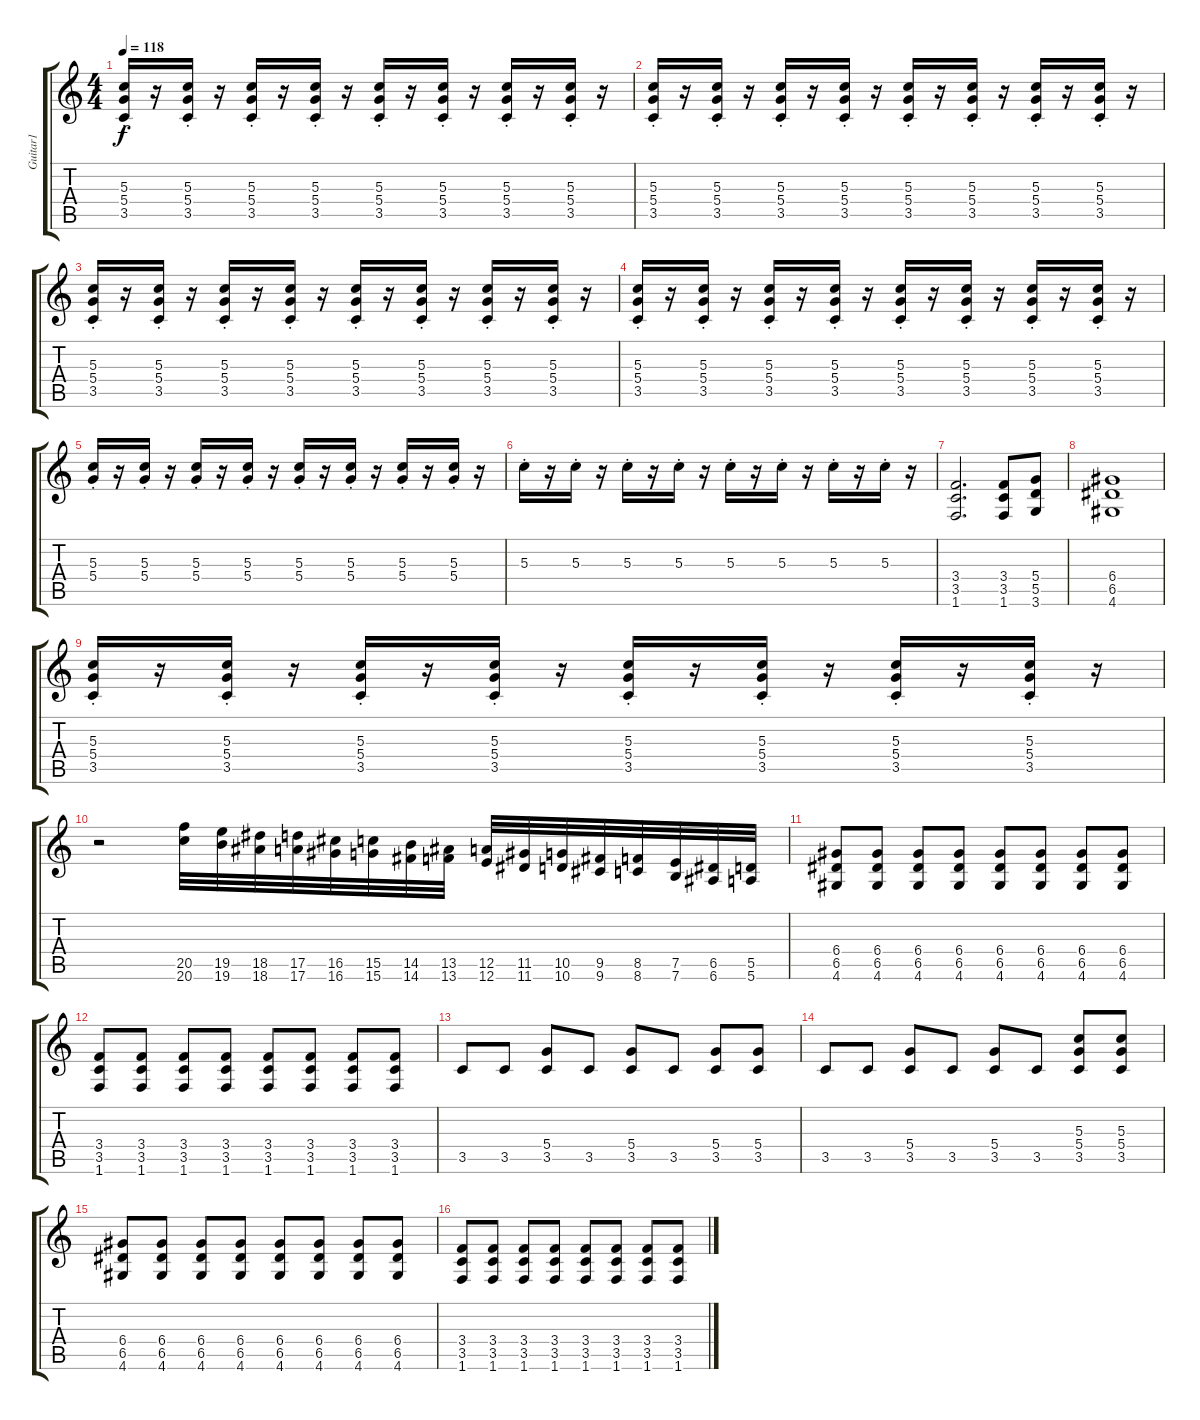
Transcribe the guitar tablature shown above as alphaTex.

\track ("Guitar1" "Guitar1") {instrument overdrivenguitar}
\staff {score tabs}
\tuning (E4 B3 G3 D3 A2 E2) {hide}
\ts (4 4)
\tempo 118
\clef g2
\ks c
(5.3{st} 5.4{st} 3.5{st}).16{dy f} r.16 (5.3{st} 5.4{st} 3.5{st}).16 r.16 (5.3{st} 5.4{st} 3.5{st}).16 r.16 (5.3{st} 5.4{st} 3.5{st}).16 r.16 (5.3{st} 5.4{st} 3.5{st}).16 r.16 (5.3{st} 5.4{st} 3.5{st}).16 r.16 (5.3{st} 5.4{st} 3.5{st}).16 r.16 (5.3{st} 5.4{st} 3.5{st}).16 r.16 |
(5.3{st} 5.4{st} 3.5{st}).16 r.16 (5.3{st} 5.4{st} 3.5{st}).16 r.16 (5.3{st} 5.4{st} 3.5{st}).16 r.16 (5.3{st} 5.4{st} 3.5{st}).16 r.16 (5.3{st} 5.4{st} 3.5{st}).16 r.16 (5.3{st} 5.4{st} 3.5{st}).16 r.16 (5.3{st} 5.4{st} 3.5{st}).16 r.16 (5.3{st} 5.4{st} 3.5{st}).16 r.16 |
(5.3{st} 5.4{st} 3.5{st}).16 r.16 (5.3{st} 5.4{st} 3.5{st}).16 r.16 (5.3{st} 5.4{st} 3.5{st}).16 r.16 (5.3{st} 5.4{st} 3.5{st}).16 r.16 (5.3{st} 5.4{st} 3.5{st}).16 r.16 (5.3{st} 5.4{st} 3.5{st}).16 r.16 (5.3{st} 5.4{st} 3.5{st}).16 r.16 (5.3{st} 5.4{st} 3.5{st}).16 r.16 |
(5.3{st} 5.4{st} 3.5{st}).16 r.16 (5.3{st} 5.4{st} 3.5{st}).16 r.16 (5.3{st} 5.4{st} 3.5{st}).16 r.16 (5.3{st} 5.4{st} 3.5{st}).16 r.16 (5.3{st} 5.4{st} 3.5{st}).16 r.16 (5.3{st} 5.4{st} 3.5{st}).16 r.16 (5.3{st} 5.4{st} 3.5{st}).16 r.16 (5.3{st} 5.4{st} 3.5{st}).16 r.16 |
(5.3{st} 5.4{st}).16 r.16 (5.3{st} 5.4{st}).16 r.16 (5.3{st} 5.4{st}).16 r.16 (5.3{st} 5.4{st}).16 r.16 (5.3{st} 5.4{st}).16 r.16 (5.3{st} 5.4{st}).16 r.16 (5.3{st} 5.4{st}).16 r.16 (5.3{st} 5.4{st}).16 r.16 |
5.3{st}.16 r.16 5.3{st}.16 r.16 5.3{st}.16 r.16 5.3{st}.16 r.16 5.3{st}.16 r.16 5.3{st}.16 r.16 5.3{st}.16 r.16 5.3{st}.16 r.16 |
(3.4 3.5 1.6).2{d} (3.4 3.5 1.6).8 (5.4 5.5 3.6).8 |
(6.4 6.5 4.6).1 |
(5.3{st} 5.4{st} 3.5{st}).16 r.16 (5.3{st} 5.4{st} 3.5{st}).16 r.16 (5.3{st} 5.4{st} 3.5{st}).16 r.16 (5.3{st} 5.4{st} 3.5{st}).16 r.16 (5.3{st} 5.4{st} 3.5{st}).16 r.16 (5.3{st} 5.4{st} 3.5{st}).16 r.16 (5.3{st} 5.4{st} 3.5{st}).16 r.16 (5.3{st} 5.4{st} 3.5{st}).16 r.16 |
r.2 (20.5 20.6).32 (19.5 19.6).32 (18.5 18.6).32 (17.5 17.6).32 (16.5 16.6).32 (15.5 15.6).32 (14.5 14.6).32 (13.5 13.6).32 (12.5 12.6).32 (11.5 11.6).32 (10.5 10.6).32 (9.5 9.6).32 (8.5 8.6).32 (7.5 7.6).32 (6.5 6.6).32 (5.5 5.6).32 |
(6.4 6.5 4.6).8 (6.4 6.5 4.6).8 (6.4 6.5 4.6).8 (6.4 6.5 4.6).8 (6.4 6.5 4.6).8 (6.4 6.5 4.6).8 (6.4 6.5 4.6).8 (6.4 6.5 4.6).8 |
(3.4 3.5 1.6).8 (3.4 3.5 1.6).8 (3.4 3.5 1.6).8 (3.4 3.5 1.6).8 (3.4 3.5 1.6).8 (3.4 3.5 1.6).8 (3.4 3.5 1.6).8 (3.4 3.5 1.6).8 |
3.5.8 3.5.8 (5.4 3.5).8 3.5.8 (5.4 3.5).8 3.5.8 (5.4 3.5).8 (5.4 3.5).8 |
3.5.8 3.5.8 (5.4 3.5).8 3.5.8 (5.4 3.5).8 3.5.8 (5.3 5.4 3.5).8 (5.3 5.4 3.5).8 |
(6.4 6.5 4.6).8 (6.4 6.5 4.6).8 (6.4 6.5 4.6).8 (6.4 6.5 4.6).8 (6.4 6.5 4.6).8 (6.4 6.5 4.6).8 (6.4 6.5 4.6).8 (6.4 6.5 4.6).8 |
(3.4 3.5 1.6).8 (3.4 3.5 1.6).8 (3.4 3.5 1.6).8 (3.4 3.5 1.6).8 (3.4 3.5 1.6).8 (3.4 3.5 1.6).8 (3.4 3.5 1.6).8 (3.4 3.5 1.6).8
